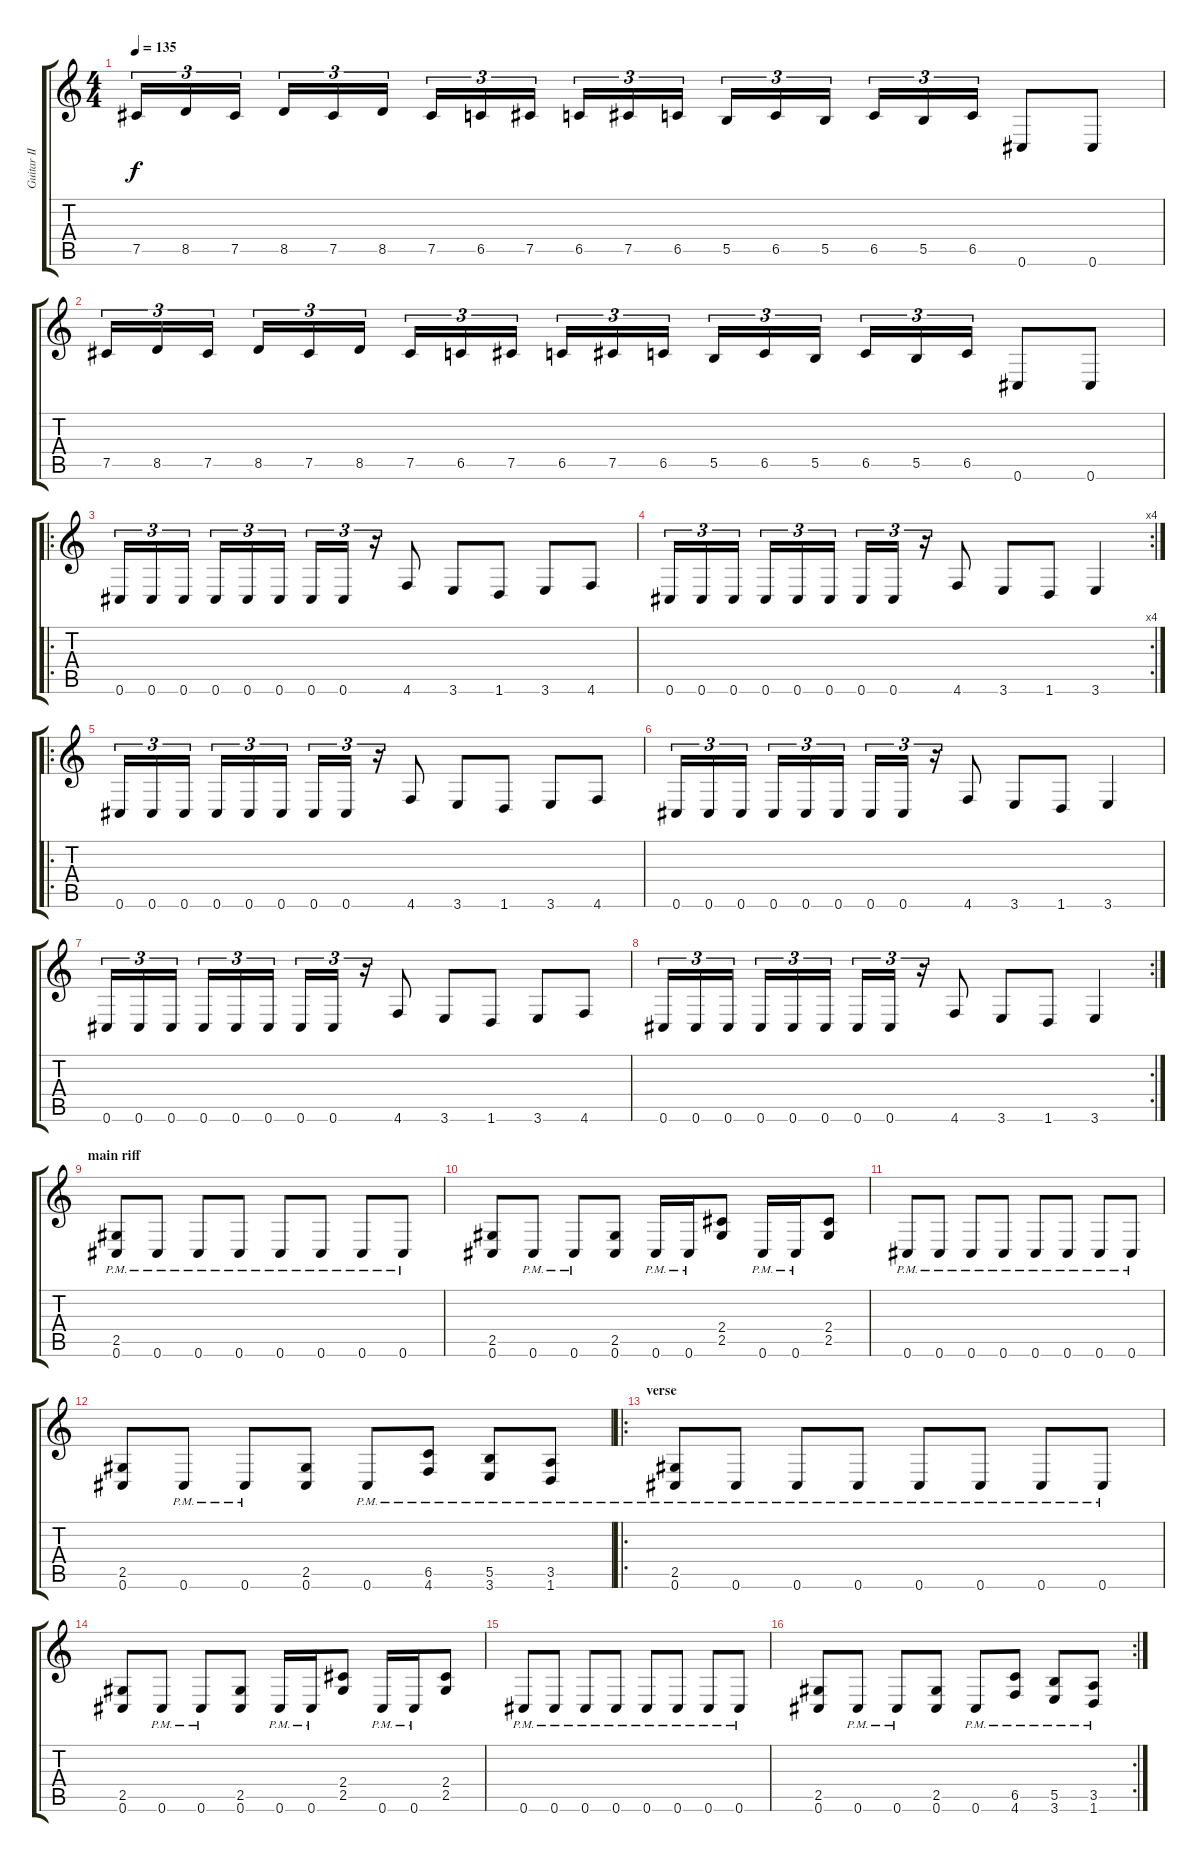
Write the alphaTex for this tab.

\track ("Guitar II" "Guitar II") {instrument distortionguitar}
\staff {score tabs}
\tuning (Db4 Ab3 E3 B2 Gb2 Db2) {hide}
\ts (4 4)
\tempo 135
\clef g2
\ks c
7.5.16{tu (3 2) dy f} 8.5.16{tu (3 2)} 7.5.16{tu (3 2)} 8.5.16{tu (3 2)} 7.5.16{tu (3 2)} 8.5.16{tu (3 2)} 7.5.16{tu (3 2)} 6.5.16{tu (3 2)} 7.5.16{tu (3 2)} 6.5.16{tu (3 2)} 7.5.16{tu (3 2)} 6.5.16{tu (3 2)} 5.5.16{tu (3 2)} 6.5.16{tu (3 2)} 5.5.16{tu (3 2)} 6.5.16{tu (3 2)} 5.5.16{tu (3 2)} 6.5.16{tu (3 2)} 0.6.8 0.6.8 |
7.5.16{tu (3 2)} 8.5.16{tu (3 2)} 7.5.16{tu (3 2)} 8.5.16{tu (3 2)} 7.5.16{tu (3 2)} 8.5.16{tu (3 2)} 7.5.16{tu (3 2)} 6.5.16{tu (3 2)} 7.5.16{tu (3 2)} 6.5.16{tu (3 2)} 7.5.16{tu (3 2)} 6.5.16{tu (3 2)} 5.5.16{tu (3 2)} 6.5.16{tu (3 2)} 5.5.16{tu (3 2)} 6.5.16{tu (3 2)} 5.5.16{tu (3 2)} 6.5.16{tu (3 2)} 0.6.8 0.6.8 |
\ro
0.6.16{tu (3 2)} 0.6.16{tu (3 2)} 0.6.16{tu (3 2)} 0.6.16{tu (3 2)} 0.6.16{tu (3 2)} 0.6.16{tu (3 2)} 0.6.16{tu (3 2)} 0.6.16{tu (3 2)} r.16{tu (3 2)} 4.6.8 3.6.8 1.6.8 3.6.8 4.6.8 |
\rc 4
0.6.16{tu (3 2)} 0.6.16{tu (3 2)} 0.6.16{tu (3 2)} 0.6.16{tu (3 2)} 0.6.16{tu (3 2)} 0.6.16{tu (3 2)} 0.6.16{tu (3 2)} 0.6.16{tu (3 2)} r.16{tu (3 2)} 4.6.8 3.6.8 1.6.8 3.6.4 |
\ro
0.6.16{tu (3 2)} 0.6.16{tu (3 2)} 0.6.16{tu (3 2)} 0.6.16{tu (3 2)} 0.6.16{tu (3 2)} 0.6.16{tu (3 2)} 0.6.16{tu (3 2)} 0.6.16{tu (3 2)} r.16{tu (3 2)} 4.6.8 3.6.8 1.6.8 3.6.8 4.6.8 |
0.6.16{tu (3 2)} 0.6.16{tu (3 2)} 0.6.16{tu (3 2)} 0.6.16{tu (3 2)} 0.6.16{tu (3 2)} 0.6.16{tu (3 2)} 0.6.16{tu (3 2)} 0.6.16{tu (3 2)} r.16{tu (3 2)} 4.6.8 3.6.8 1.6.8 3.6.4 |
0.6.16{tu (3 2)} 0.6.16{tu (3 2)} 0.6.16{tu (3 2)} 0.6.16{tu (3 2)} 0.6.16{tu (3 2)} 0.6.16{tu (3 2)} 0.6.16{tu (3 2)} 0.6.16{tu (3 2)} r.16{tu (3 2)} 4.6.8 3.6.8 1.6.8 3.6.8 4.6.8 |
\rc 2
0.6.16{tu (3 2)} 0.6.16{tu (3 2)} 0.6.16{tu (3 2)} 0.6.16{tu (3 2)} 0.6.16{tu (3 2)} 0.6.16{tu (3 2)} 0.6.16{tu (3 2)} 0.6.16{tu (3 2)} r.16{tu (3 2)} 4.6.8 3.6.8 1.6.8 3.6.4 |
\section ("" "main riff")
(2.5 0.6{pm}).8 0.6{pm}.8 0.6{pm}.8 0.6{pm}.8 0.6{pm}.8 0.6{pm}.8 0.6{pm}.8 0.6{pm}.8 |
(2.5 0.6).8 0.6{pm}.8 0.6{pm}.8 (2.5 0.6).8 0.6{pm}.16 0.6{pm}.16 (2.4 2.5).8 0.6{pm}.16 0.6{pm}.16 (2.4 2.5).8 |
0.6{pm}.8 0.6{pm}.8 0.6{pm}.8 0.6{pm}.8 0.6{pm}.8 0.6{pm}.8 0.6{pm}.8 0.6{pm}.8 |
(2.5 0.6).8 0.6{pm}.8 0.6{pm}.8 (2.5 0.6).8 0.6{pm}.8 (6.5{pm} 4.6{pm}).8 (5.5{pm} 3.6{pm}).8 (3.5{pm} 1.6{pm}).8 |
\ro
\section ("" "verse")
(2.5 0.6{pm}).8 0.6{pm}.8 0.6{pm}.8 0.6{pm}.8 0.6{pm}.8 0.6{pm}.8 0.6{pm}.8 0.6{pm}.8 |
(2.5 0.6).8 0.6{pm}.8 0.6{pm}.8 (2.5 0.6).8 0.6{pm}.16 0.6{pm}.16 (2.4 2.5).8 0.6{pm}.16 0.6{pm}.16 (2.4 2.5).8 |
0.6{pm}.8 0.6{pm}.8 0.6{pm}.8 0.6{pm}.8 0.6{pm}.8 0.6{pm}.8 0.6{pm}.8 0.6{pm}.8 |
\rc 2
(2.5 0.6).8 0.6{pm}.8 0.6{pm}.8 (2.5 0.6).8 0.6{pm}.8 (6.5{pm} 4.6{pm}).8 (5.5{pm} 3.6{pm}).8 (3.5{pm} 1.6{pm}).8
